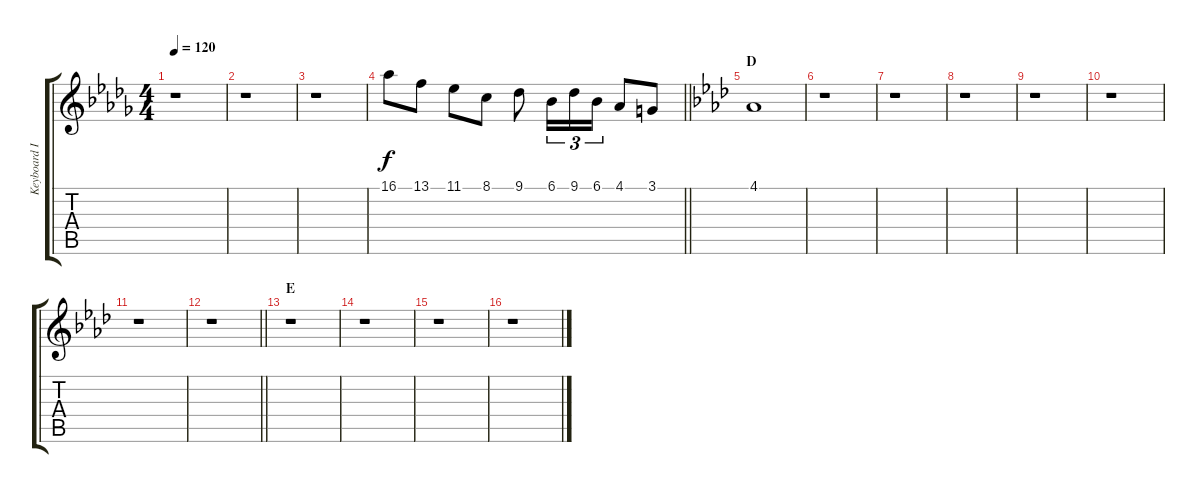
\track ("Keyboard II" "Keyboard I") {instrument acousticgrandpiano}
\staff {score tabs}
\tuning (E4 B3 G3 D3 A2 E2) {hide}
\ts (4 4)
\tempo 120
\clef g2
\ks db
r.1{dy f} |
r.1 |
r.1 |
\barLineRight lightlight
16.1.8 13.1.8 11.1.8 8.1.8 9.1.8 6.1.16{tu (3 2)} 9.1.16{tu (3 2)} 6.1.16{tu (3 2)} 4.1.8 3.1.8 |
\section ("" "D")
\ks ab
4.1.1 |
r.1 |
r.1 |
r.1 |
r.1 |
r.1 |
r.1 |
\barLineRight lightlight
r.1 |
\section ("" "E")
r.1 |
r.1 |
r.1 |
r.1
